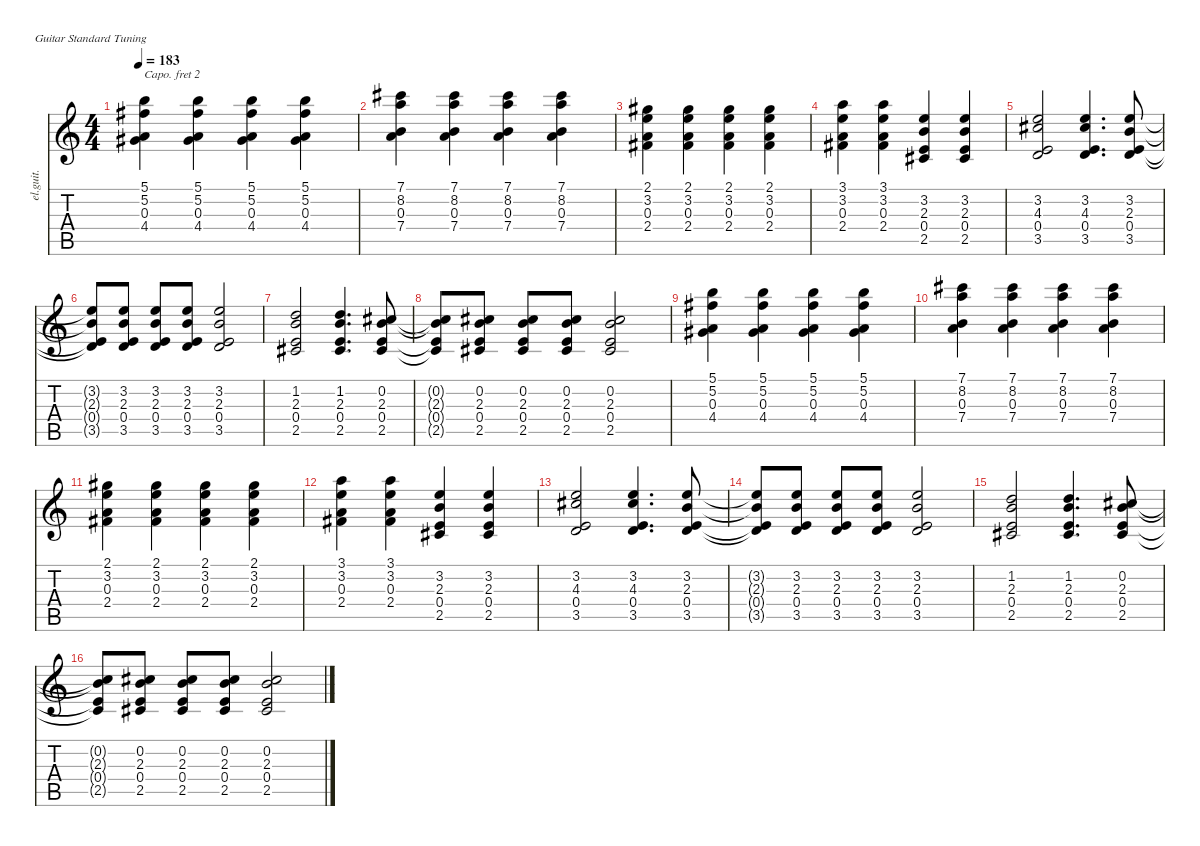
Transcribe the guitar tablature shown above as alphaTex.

\defaultSystemsLayout 4
\hideDynamics
\bracketExtendMode nobrackets
\otherSystemsTrackNameOrientation horizontal
\track ("Clean Guitar" "el.guit.") {instrument electricguitarclean}
\staff {score tabs}
\capo 2
\tuning (E4 B3 G3 D3 A2 E2)
\ts (4 4)
\tempo 183
\clef g2
\ks c
(5.1 5.2{acc #} 0.3 4.4{acc #}).4{dy mf beam Down} (5.1 5.2{acc #} 0.3 4.4{acc #}).4{beam Down} (5.1 5.2{acc #} 0.3 4.4{acc #}).4{beam Down} (5.1 5.2{acc #} 0.3 4.4{acc #}).4{beam Down} |
(7.1{acc #} 8.2 0.3 7.4).4{beam Down} (7.1{acc #} 8.2 0.3 7.4).4{beam Down} (7.1{acc #} 8.2 0.3 7.4).4{beam Down} (7.1{acc #} 8.2 0.3 7.4).4{beam Down} |
(2.1{acc #} 3.2 0.3 2.4{acc #}).4{beam Down} (2.1{acc #} 3.2 0.3 2.4{acc #}).4{beam Down} (2.1{acc #} 3.2 0.3 2.4{acc #}).4{beam Down} (2.1{acc #} 3.2 0.3 2.4{acc #}).4{beam Down} |
(3.1 3.2 2.4{acc #} 0.3).4{beam Down} (3.1 3.2 2.4{acc #} 0.3).4{beam Down} (3.2 2.3 2.5{acc #} 0.4).4{beam Up} (3.2 2.3 2.5{acc #} 0.4).4{beam Up} |
(3.5 4.3{acc #} 3.2 0.4).2{beam Up} (4.3{acc #} 3.2 0.4 3.5).4{d beam Up} (2.3 3.2 0.4 3.5).8{beam Up} |
(2.3{t} 3.2{t} 0.4{t} 3.5{t}).8{beam Up} (2.3 3.2 0.4 3.5).8{beam Up} (2.3 3.2 0.4 3.5).8{beam Up} (2.3 3.2 0.4 3.5).8{beam Up} (2.3 3.2 0.4 3.5).2{beam Up} |
(2.5{acc #} 2.3 1.2 0.4).2{beam Up} (1.2 0.4 2.3 2.5{acc #}).4{d beam Up} (0.2{acc #} 2.3 0.4 2.5{acc #}).8{beam Up} |
(0.2{t acc #} 2.3{t} 0.4{t} 2.5{t acc #}).8{beam Up} (0.2{acc #} 2.5{acc #} 2.3 0.4).8{beam Up} (0.2{acc #} 2.3 0.4 2.5{acc #}).8{beam Up} (0.2{acc #} 2.3 0.4 2.5{acc #}).8{beam Up} (0.2{acc #} 2.3 0.4 2.5{acc #}).2{beam Up} |
(5.1 5.2{acc #} 0.3 4.4{acc #}).4{beam Down} (5.1 5.2{acc #} 0.3 4.4{acc #}).4{beam Down} (5.1 5.2{acc #} 0.3 4.4{acc #}).4{beam Down} (5.1 5.2{acc #} 0.3 4.4{acc #}).4{beam Down} |
(7.1{acc #} 8.2 0.3 7.4).4{beam Down} (7.1{acc #} 8.2 0.3 7.4).4{beam Down} (7.1{acc #} 8.2 0.3 7.4).4{beam Down} (7.1{acc #} 8.2 0.3 7.4).4{beam Down} |
(2.1{acc #} 3.2 0.3 2.4{acc #}).4{beam Down} (2.1{acc #} 3.2 0.3 2.4{acc #}).4{beam Down} (2.1{acc #} 3.2 0.3 2.4{acc #}).4{beam Down} (2.1{acc #} 3.2 0.3 2.4{acc #}).4{beam Down} |
(3.1 3.2 2.4{acc #} 0.3).4{beam Down} (3.1 3.2 2.4{acc #} 0.3).4{beam Down} (3.2 2.3 2.5{acc #} 0.4).4{beam Up} (3.2 2.3 2.5{acc #} 0.4).4{beam Up} |
(3.5 4.3{acc #} 3.2 0.4).2{beam Up} (4.3{acc #} 3.2 0.4 3.5).4{d beam Up} (2.3 3.2 0.4 3.5).8{beam Up} |
(2.3{t} 3.2{t} 0.4{t} 3.5{t}).8{beam Up} (2.3 3.2 0.4 3.5).8{beam Up} (2.3 3.2 0.4 3.5).8{beam Up} (2.3 3.2 0.4 3.5).8{beam Up} (2.3 3.2 0.4 3.5).2{beam Up} |
(2.5{acc #} 2.3 1.2 0.4).2{beam Up} (1.2 0.4 2.3 2.5{acc #}).4{d beam Up} (0.2{acc #} 2.3 0.4 2.5{acc #}).8{beam Up} |
(0.2{t acc #} 2.3{t} 0.4{t} 2.5{t acc #}).8{beam Up} (0.2{acc #} 2.5{acc #} 2.3 0.4).8{beam Up} (0.2{acc #} 2.3 0.4 2.5{acc #}).8{beam Up} (0.2{acc #} 2.3 0.4 2.5{acc #}).8{beam Up} (0.2{acc #} 2.3 0.4 2.5{acc #}).2{beam Up}
